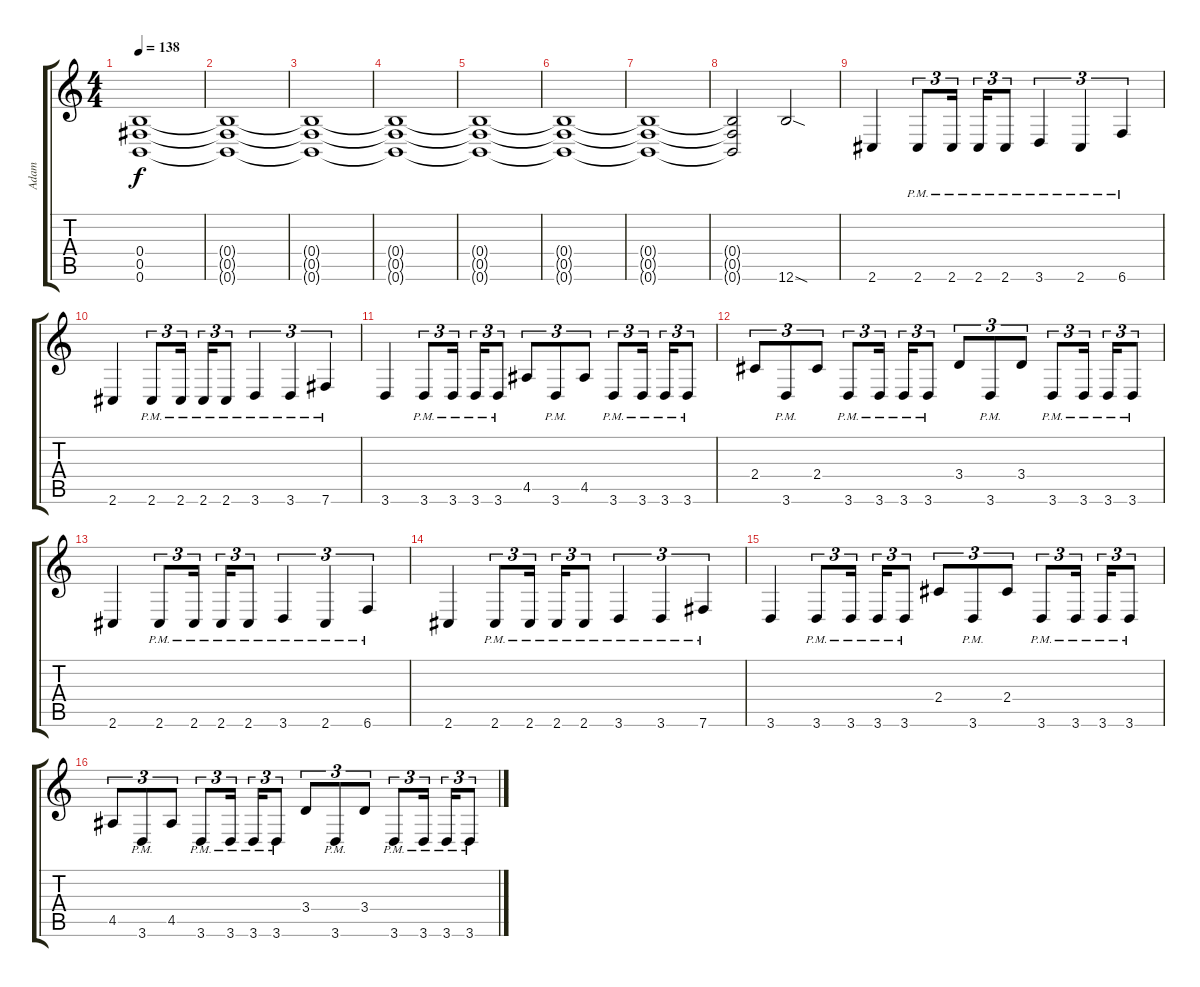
\track ("Adam" "Adam") {instrument distortionguitar}
\staff {score tabs}
\tuning (Db4 Ab3 E3 B2 Gb2 B1) {hide}
\ts (4 4)
\tempo 138
\clef g2
\ks c
(0.4 0.5 0.6).1{dy f} |
(0.4{t} 0.5{t} 0.6{t}).1 |
(0.4{t} 0.5{t} 0.6{t}).1 |
(0.4{t} 0.5{t} 0.6{t}).1 |
(0.4{t} 0.5{t} 0.6{t}).1 |
(0.4{t} 0.5{t} 0.6{t}).1 |
(0.4{t} 0.5{t} 0.6{t}).1 |
(0.4{t} 0.5{t} 0.6{t}).2 12.6{sod}.2 |
2.6.4 2.6{pm}.8{tu (3 2)} 2.6{pm}.16{tu (3 2) beam splitsecondary} 2.6{pm}.16{tu (3 2)} 2.6{pm}.8{tu (3 2)} 3.6{pm}.4{tu (3 2)} 2.6{pm}.4{tu (3 2)} 6.6{pm}.4{tu (3 2)} |
2.6.4 2.6{pm}.8{tu (3 2)} 2.6{pm}.16{tu (3 2) beam splitsecondary} 2.6{pm}.16{tu (3 2)} 2.6{pm}.8{tu (3 2)} 3.6{pm}.4{tu (3 2)} 3.6{pm}.4{tu (3 2)} 7.6{pm}.4{tu (3 2)} |
3.6.4 3.6{pm}.8{tu (3 2)} 3.6{pm}.16{tu (3 2) beam splitsecondary} 3.6{pm}.16{tu (3 2)} 3.6{pm}.8{tu (3 2)} 4.5.8{tu (3 2)} 3.6{pm}.8{tu (3 2)} 4.5.8{tu (3 2)} 3.6{pm}.8{tu (3 2)} 3.6{pm}.16{tu (3 2) beam splitsecondary} 3.6{pm}.16{tu (3 2)} 3.6{pm}.8{tu (3 2)} |
2.4.8{tu (3 2)} 3.6{pm}.8{tu (3 2)} 2.4.8{tu (3 2)} 3.6{pm}.8{tu (3 2)} 3.6{pm}.16{tu (3 2) beam splitsecondary} 3.6{pm}.16{tu (3 2)} 3.6{pm}.8{tu (3 2)} 3.4.8{tu (3 2)} 3.6{pm}.8{tu (3 2)} 3.4.8{tu (3 2)} 3.6{pm}.8{tu (3 2)} 3.6{pm}.16{tu (3 2) beam splitsecondary} 3.6{pm}.16{tu (3 2)} 3.6{pm}.8{tu (3 2)} |
2.6.4 2.6{pm}.8{tu (3 2)} 2.6{pm}.16{tu (3 2) beam splitsecondary} 2.6{pm}.16{tu (3 2)} 2.6{pm}.8{tu (3 2)} 3.6{pm}.4{tu (3 2)} 2.6{pm}.4{tu (3 2)} 6.6{pm}.4{tu (3 2)} |
2.6.4 2.6{pm}.8{tu (3 2)} 2.6{pm}.16{tu (3 2) beam splitsecondary} 2.6{pm}.16{tu (3 2)} 2.6{pm}.8{tu (3 2)} 3.6{pm}.4{tu (3 2)} 3.6{pm}.4{tu (3 2)} 7.6{pm}.4{tu (3 2)} |
3.6.4 3.6{pm}.8{tu (3 2)} 3.6{pm}.16{tu (3 2) beam splitsecondary} 3.6{pm}.16{tu (3 2)} 3.6{pm}.8{tu (3 2)} 2.4.8{tu (3 2)} 3.6{pm}.8{tu (3 2)} 2.4.8{tu (3 2)} 3.6{pm}.8{tu (3 2)} 3.6{pm}.16{tu (3 2) beam splitsecondary} 3.6{pm}.16{tu (3 2)} 3.6{pm}.8{tu (3 2)} |
4.5.8{tu (3 2)} 3.6{pm}.8{tu (3 2)} 4.5.8{tu (3 2)} 3.6{pm}.8{tu (3 2)} 3.6{pm}.16{tu (3 2) beam splitsecondary} 3.6{pm}.16{tu (3 2)} 3.6{pm}.8{tu (3 2)} 3.4.8{tu (3 2)} 3.6{pm}.8{tu (3 2)} 3.4.8{tu (3 2)} 3.6{pm}.8{tu (3 2)} 3.6{pm}.16{tu (3 2) beam splitsecondary} 3.6{pm}.16{tu (3 2)} 3.6{pm}.8{tu (3 2)}
